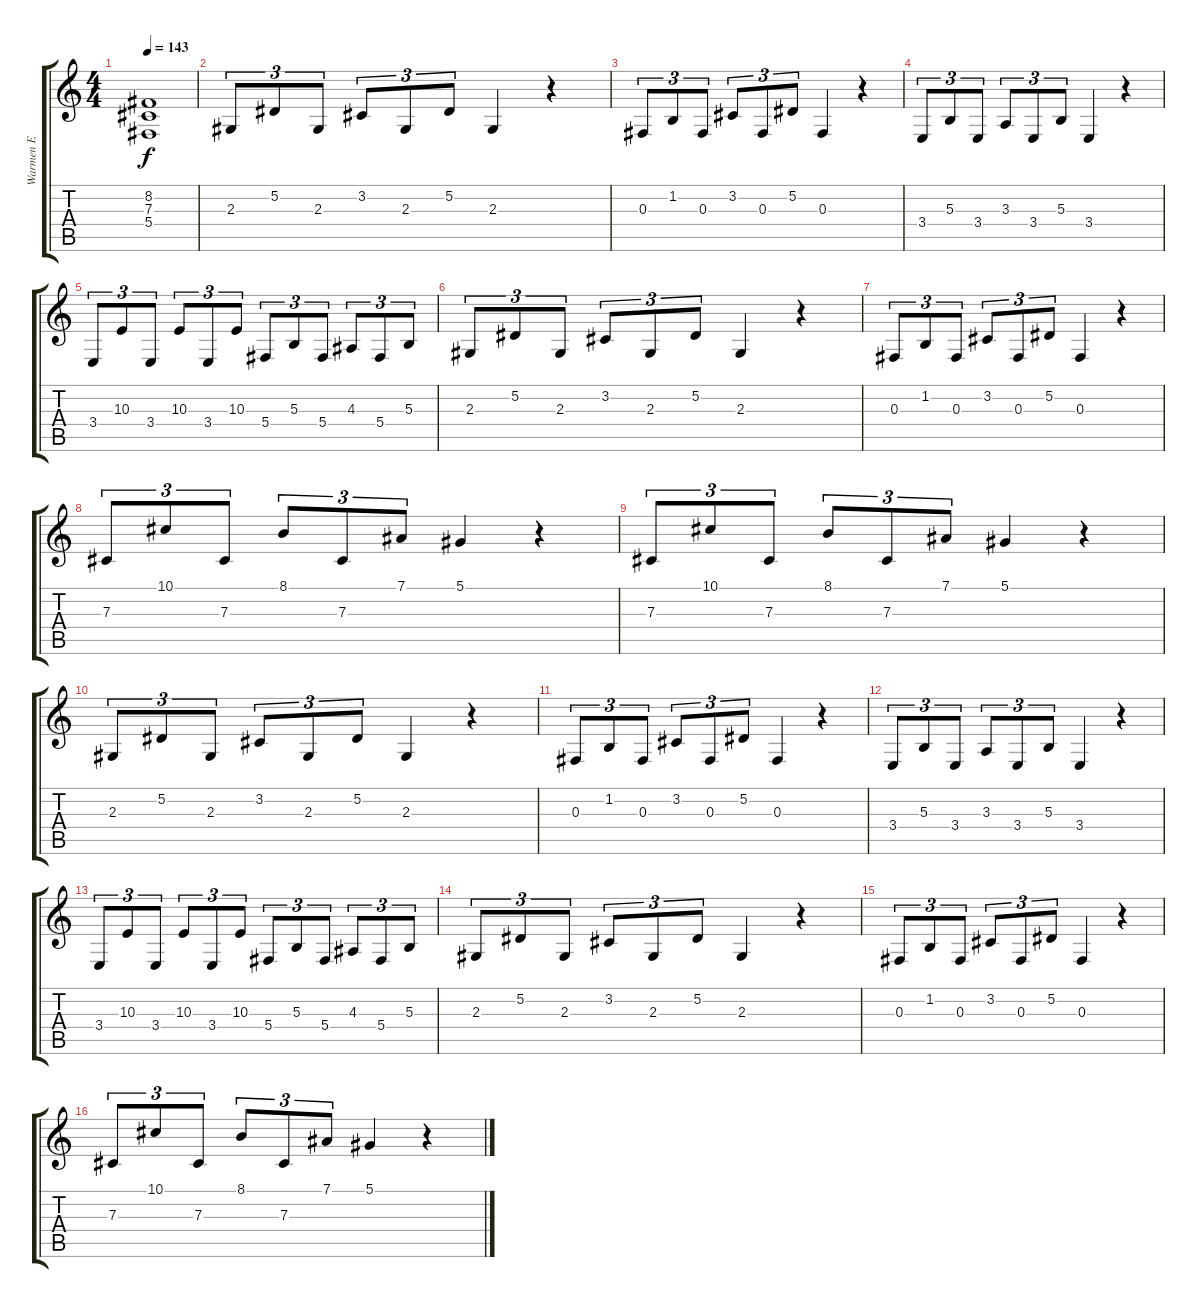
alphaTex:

\track ("Warmen E" "Warmen E") {instrument stringensemble1}
\staff {score tabs}
\tuning (Eb4 Bb3 Gb3 Db3 Ab2 Db2) {hide}
\ts (4 4)
\tempo 143
\clef g2
\ks c
(8.2{t} 7.3{t} 5.4{t}).1{dy f} |
2.3.8{tu (3 2) balance 4} 5.2.8{tu (3 2)} 2.3.8{tu (3 2)} 3.2.8{tu (3 2)} 2.3.8{tu (3 2)} 5.2.8{tu (3 2)} 2.3.4 r.4 |
0.3.8{tu (3 2)} 1.2.8{tu (3 2)} 0.3.8{tu (3 2)} 3.2.8{tu (3 2)} 0.3.8{tu (3 2)} 5.2.8{tu (3 2)} 0.3.4 r.4 |
3.4.8{tu (3 2)} 5.3.8{tu (3 2)} 3.4.8{tu (3 2)} 3.3.8{tu (3 2)} 3.4.8{tu (3 2)} 5.3.8{tu (3 2)} 3.4.4 r.4 |
3.4.8{tu (3 2)} 10.3.8{tu (3 2)} 3.4.8{tu (3 2)} 10.3.8{tu (3 2)} 3.4.8{tu (3 2)} 10.3.8{tu (3 2)} 5.4.8{tu (3 2)} 5.3.8{tu (3 2)} 5.4.8{tu (3 2)} 4.3.8{tu (3 2)} 5.4.8{tu (3 2)} 5.3.8{tu (3 2)} |
2.3.8{tu (3 2)} 5.2.8{tu (3 2)} 2.3.8{tu (3 2)} 3.2.8{tu (3 2)} 2.3.8{tu (3 2)} 5.2.8{tu (3 2)} 2.3.4 r.4 |
0.3.8{tu (3 2)} 1.2.8{tu (3 2)} 0.3.8{tu (3 2)} 3.2.8{tu (3 2)} 0.3.8{tu (3 2)} 5.2.8{tu (3 2)} 0.3.4 r.4 |
7.3.8{tu (3 2)} 10.1.8{tu (3 2)} 7.3.8{tu (3 2)} 8.1.8{tu (3 2)} 7.3.8{tu (3 2)} 7.1.8{tu (3 2)} 5.1.4 r.4 |
7.3.8{tu (3 2)} 10.1.8{tu (3 2)} 7.3.8{tu (3 2)} 8.1.8{tu (3 2)} 7.3.8{tu (3 2)} 7.1.8{tu (3 2)} 5.1.4 r.4 |
2.3.8{tu (3 2) balance 4} 5.2.8{tu (3 2)} 2.3.8{tu (3 2)} 3.2.8{tu (3 2)} 2.3.8{tu (3 2)} 5.2.8{tu (3 2)} 2.3.4 r.4 |
0.3.8{tu (3 2)} 1.2.8{tu (3 2)} 0.3.8{tu (3 2)} 3.2.8{tu (3 2)} 0.3.8{tu (3 2)} 5.2.8{tu (3 2)} 0.3.4 r.4 |
3.4.8{tu (3 2)} 5.3.8{tu (3 2)} 3.4.8{tu (3 2)} 3.3.8{tu (3 2)} 3.4.8{tu (3 2)} 5.3.8{tu (3 2)} 3.4.4 r.4 |
3.4.8{tu (3 2)} 10.3.8{tu (3 2)} 3.4.8{tu (3 2)} 10.3.8{tu (3 2)} 3.4.8{tu (3 2)} 10.3.8{tu (3 2)} 5.4.8{tu (3 2)} 5.3.8{tu (3 2)} 5.4.8{tu (3 2)} 4.3.8{tu (3 2)} 5.4.8{tu (3 2)} 5.3.8{tu (3 2)} |
2.3.8{tu (3 2)} 5.2.8{tu (3 2)} 2.3.8{tu (3 2)} 3.2.8{tu (3 2)} 2.3.8{tu (3 2)} 5.2.8{tu (3 2)} 2.3.4 r.4 |
0.3.8{tu (3 2)} 1.2.8{tu (3 2)} 0.3.8{tu (3 2)} 3.2.8{tu (3 2)} 0.3.8{tu (3 2)} 5.2.8{tu (3 2)} 0.3.4 r.4 |
7.3.8{tu (3 2)} 10.1.8{tu (3 2)} 7.3.8{tu (3 2)} 8.1.8{tu (3 2)} 7.3.8{tu (3 2)} 7.1.8{tu (3 2)} 5.1.4 r.4
